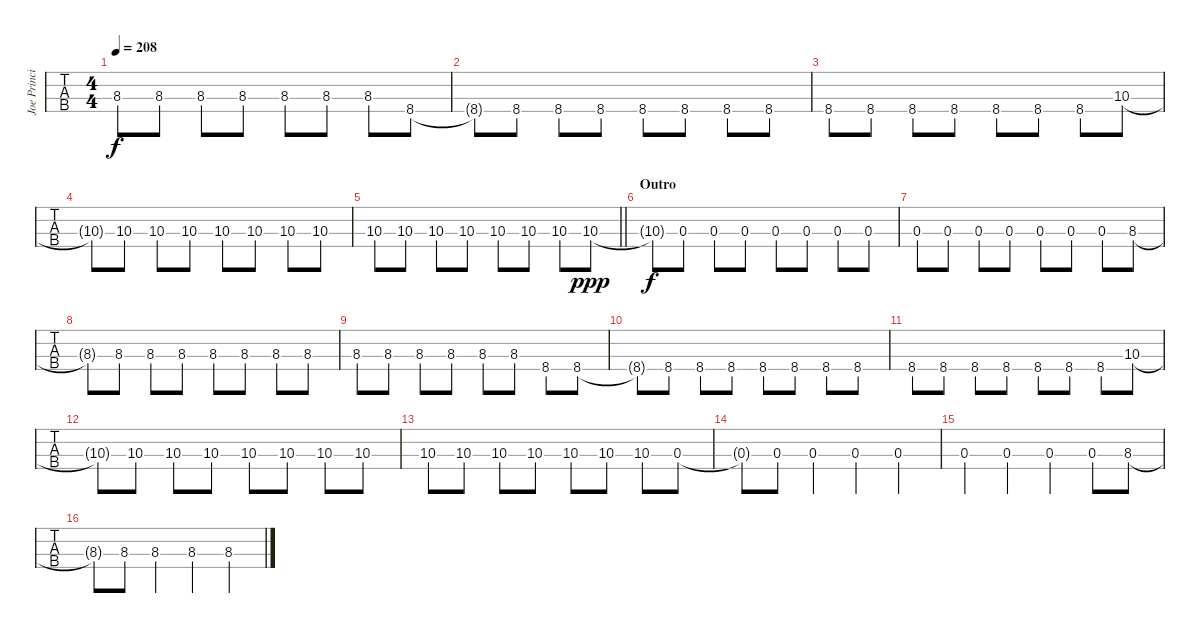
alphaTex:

\track ("Joe Principe - Bass" "Joe Princi") {instrument electricbassfinger}
\staff {tabs}
\tuning (Gb2 Db2 Ab1 Eb1) {hide}
\ts (4 4)
\tempo 208
\clef f4
\ks c
8.3.8{dy f} 8.3.8 8.3.8 8.3.8 8.3.8 8.3.8 8.3.8 8.4.8 |
8.4{t}.8 8.4.8 8.4.8 8.4.8 8.4.8 8.4.8 8.4.8 8.4.8 |
8.4.8 8.4.8 8.4.8 8.4.8 8.4.8 8.4.8 8.4.8 10.3.8 |
10.3{t}.8 10.3.8 10.3.8 10.3.8 10.3.8 10.3.8 10.3.8 10.3.8 |
\barLineRight lightlight
10.3.8 10.3.8 10.3.8 10.3.8 10.3.8 10.3.8 10.3.8 10.3.8{dy ppp} |
\section ("" "Outro")
10.3{t}.8{dy f} 0.3.8 0.3.8 0.3.8 0.3.8 0.3.8 0.3.8 0.3.8 |
0.3.8 0.3.8 0.3.8 0.3.8 0.3.8 0.3.8 0.3.8 8.3.8 |
8.3{t}.8 8.3.8 8.3.8 8.3.8 8.3.8 8.3.8 8.3.8 8.3.8 |
8.3.8 8.3.8 8.3.8 8.3.8 8.3.8 8.3.8 8.4.8 8.4.8 |
8.4{t}.8 8.4.8 8.4.8 8.4.8 8.4.8 8.4.8 8.4.8 8.4.8 |
8.4.8 8.4.8 8.4.8 8.4.8 8.4.8 8.4.8 8.4.8 10.3.8 |
10.3{t}.8 10.3.8 10.3.8 10.3.8 10.3.8 10.3.8 10.3.8 10.3.8 |
10.3.8 10.3.8 10.3.8 10.3.8 10.3.8 10.3.8 10.3.8 0.3.8 |
0.3{t}.8 0.3.8 0.3.4 0.3.4 0.3.4 |
0.3.4 0.3.4 0.3.4 0.3.8 8.3.8 |
8.3{t}.8 8.3.8 8.3.4 8.3.4 8.3.4
